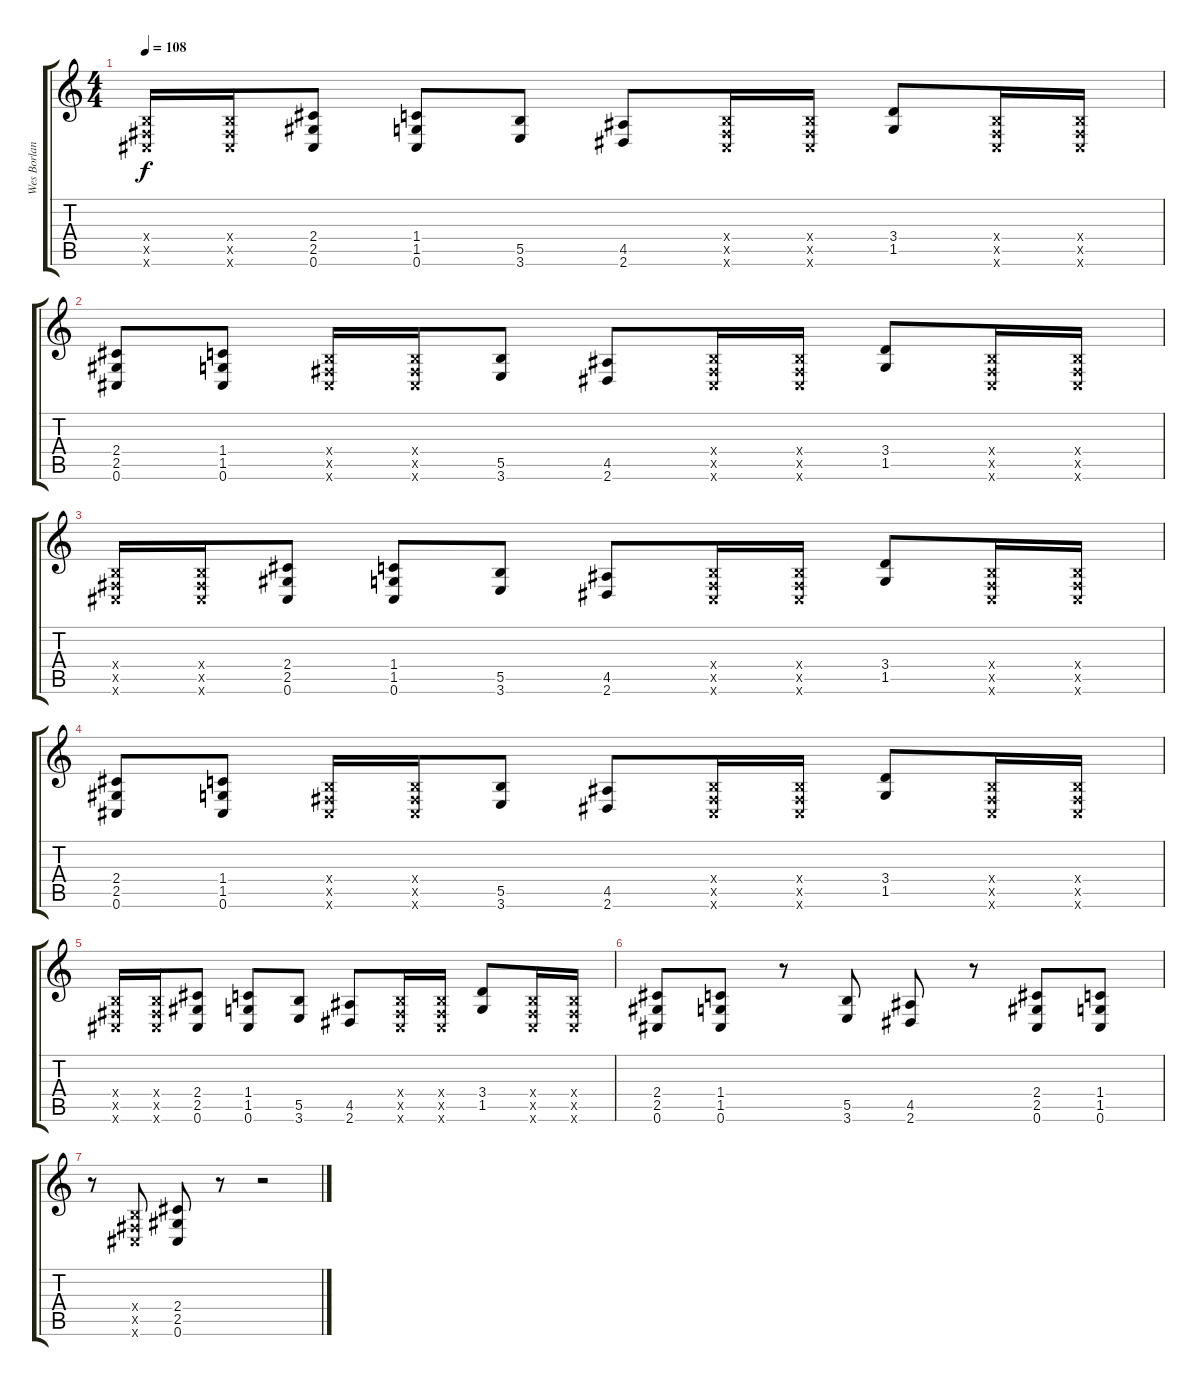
\track ("Wes Borland" "Wes Borlan") {instrument distortionguitar}
\staff {score tabs}
\tuning (Db4 Ab3 E3 B2 Gb2 Db2) {hide}
\ts (4 4)
\tempo 108
\clef g2
\ks c
(0.4{x} 0.5{x} 0.6{x}).16{dy f} (0.4{x} 0.5{x} 0.6{x}).16 (2.4 2.5 0.6).8 (1.4 1.5 0.6).8 (5.5 3.6).8 (4.5 2.6).8 (0.4{x} 0.5{x} 0.6{x}).16 (0.4{x} 0.5{x} 0.6{x}).16 (3.4 1.5).8 (0.4{x} 0.5{x} 0.6{x}).16 (0.4{x} 0.5{x} 0.6{x}).16 |
(2.4 2.5 0.6).8 (1.4 1.5 0.6).8 (0.4{x} 0.5{x} 0.6{x}).16 (0.4{x} 0.5{x} 0.6{x}).16 (5.5 3.6).8 (4.5 2.6).8 (0.4{x} 0.5{x} 0.6{x}).16 (0.4{x} 0.5{x} 0.6{x}).16 (3.4 1.5).8 (0.4{x} 0.5{x} 0.6{x}).16 (0.4{x} 0.5{x} 0.6{x}).16 |
(0.4{x} 0.5{x} 0.6{x}).16 (0.4{x} 0.5{x} 0.6{x}).16 (2.4 2.5 0.6).8 (1.4 1.5 0.6).8 (5.5 3.6).8 (4.5 2.6).8 (0.4{x} 0.5{x} 0.6{x}).16 (0.4{x} 0.5{x} 0.6{x}).16 (3.4 1.5).8 (0.4{x} 0.5{x} 0.6{x}).16 (0.4{x} 0.5{x} 0.6{x}).16 |
(2.4 2.5 0.6).8 (1.4 1.5 0.6).8 (0.4{x} 0.5{x} 0.6{x}).16 (0.4{x} 0.5{x} 0.6{x}).16 (5.5 3.6).8 (4.5 2.6).8 (0.4{x} 0.5{x} 0.6{x}).16 (0.4{x} 0.5{x} 0.6{x}).16 (3.4 1.5).8 (0.4{x} 0.5{x} 0.6{x}).16 (0.4{x} 0.5{x} 0.6{x}).16 |
(0.4{x} 0.5{x} 0.6{x}).16 (0.4{x} 0.5{x} 0.6{x}).16 (2.4 2.5 0.6).8 (1.4 1.5 0.6).8 (5.5 3.6).8 (4.5 2.6).8 (0.4{x} 0.5{x} 0.6{x}).16 (0.4{x} 0.5{x} 0.6{x}).16 (3.4 1.5).8 (0.4{x} 0.5{x} 0.6{x}).16 (0.4{x} 0.5{x} 0.6{x}).16 |
(2.4 2.5 0.6).8 (1.4 1.5 0.6).8 r.8 (5.5 3.6).8 (4.5 2.6).8 r.8 (2.4 2.5 0.6).8 (1.4 1.5 0.6).8 |
r.8 (0.4{x} 0.5{x} 0.6{x}).8 (2.4 2.5 0.6).8 r.8 r.2
